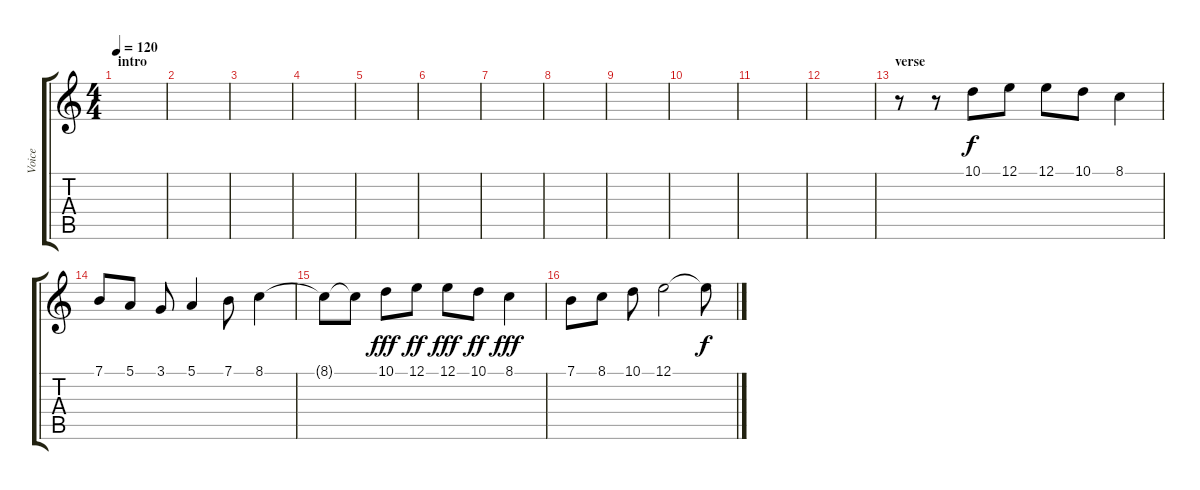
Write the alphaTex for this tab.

\track ("Voice" "Voice") {instrument choiraahs}
\staff {score tabs}
\tuning (E4 B3 G3 D3 A2 E2) {hide}
\ts (4 4)
\section ("" "intro")
\tempo 120
\clef g2
\ks c
|
|
|
|
|
|
|
|
|
|
|
|
\section ("" "verse")
r.8 r.8 10.1.8 12.1.8 12.1.8 10.1.8 8.1.4 |
7.1.8 5.1.8 3.1.8 5.1.4 7.1.8 8.1.4 |
8.1{t}.8{dy f} 8.1{t}.8 10.1.8{dy fff} 12.1.8{dy ff} 12.1.8{dy fff} 10.1.8{dy ff} 8.1.4{dy fff} |
7.1.8 8.1.8 10.1.8 12.1.2 12.1{t}.8{dy f}
